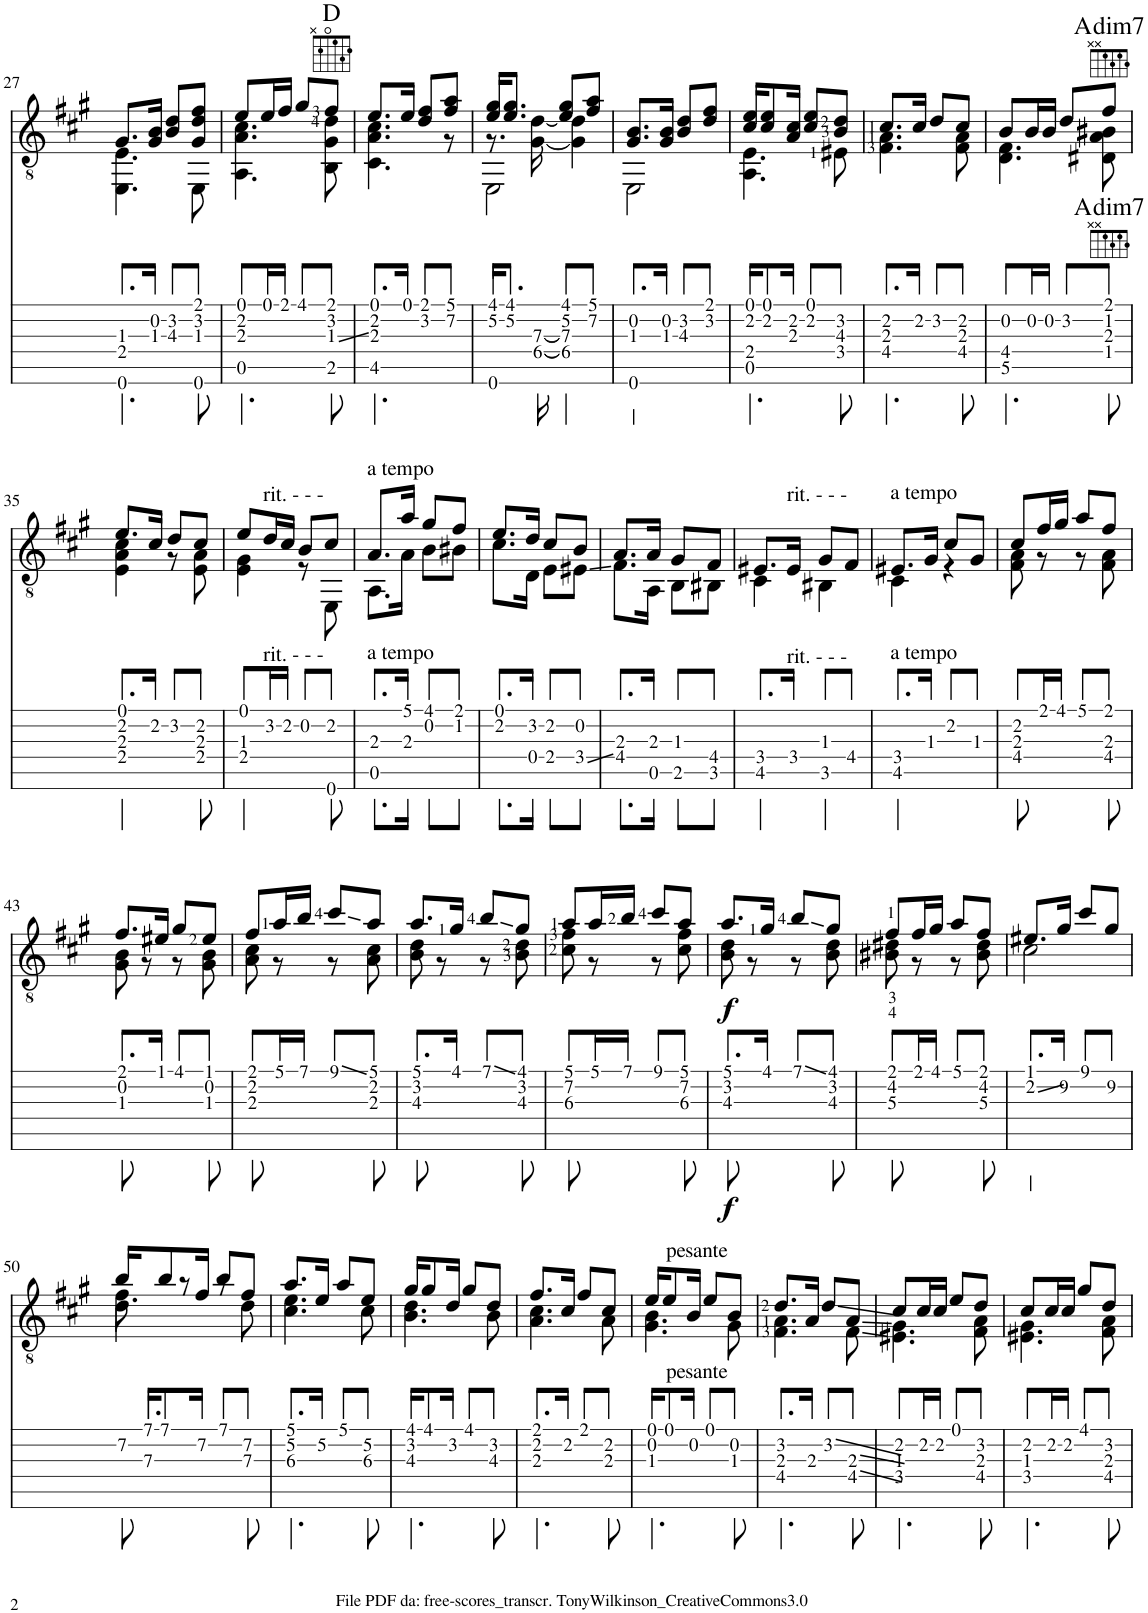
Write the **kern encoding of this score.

**kern	**dynam	**harte	**kern	**dynam	**harte
*part2	*part2	*part2	*part1	*part1	*part1
*staff2	*staff2	*	*staff1	*staff1	*
*I"Chitarra classica (Intavolatura)	*	*	*I"Guitar	*	*
!!LO:PB:g=z
*	*	*	*clefGv2	*	*
*k[f#c#g#]	*	*	*k[f#c#g#]	*	*
*M2/4	*	*	*M2/4	*	*
=27	=27	=27	=27	=27	=27
*^	*	*	*^	*	*
8.G#/L	4.EE\ 4.E\	.	.	8.G#/L	4.EE\ 4.E\	.	.
16G#/ 16B/Jk	.	.	.	16G#/ 16B/Jk	.	.	.
8B/ 8d/L	.	.	.	8B/ 8d/L	.	.	.
8G#/ 8d/ 8f#/J	8EE\	.	.	8G#/ 8d/ 8f#/J	8EE\	.	.
=28	=28	=28	=28	=28	=28	=28	=28
8e/L	4.AA\ 4.A\ 4.c#\	.	.	8e/L	4.AA\ 4.A\ 4.c#\	.	.
16e/L	.	.	.	16e/L	.	.	.
16f#/JJ	.	.	.	16f#/JJ	.	.	.
8g#/L	.	.	.	8g#/L	.	.	.
8f#/J	8BB\ 8G#\ 8d\	.	.	8f#/J	8BB\ 8G#\ 8d\	.	D:maj
=29	=29	=29	=29	=29	=29	=29	=29
8.e/L	4.C#\ 4.A\ 4.c#\	.	.	8.e/L	4.C#\ 4.A\ 4.c#\	.	.
16e/Jk	.	.	.	16e/Jk	.	.	.
8d/ 8f#/L	.	.	.	8d/ 8f#/L	.	.	.
8f#/ 8a/J	8r	.	.	8f#/ 8a/J	8r	.	.
=30	=30	=30	=30	=30	=30	=30	=30
*	*^	*	*	*	*^	*	*
16e/ 16g#/KL	8.r	2EE/	.	.	16e/ 16g#/KL	8.r	2EE\	.	.
8.e/ 8.g#/J	.	.	.	.	8.e/ 8.g#/J	.	.	.	.
.	[16G#\ [16d\	.	.	.	.	[16G#\ [16d\	.	.	.
8e/ 8g#/L	4G#\] 4d\]	.	.	.	8e/ 8g#/L	4G#\] 4d\]	.	.	.
8f#/ 8a/J	.	.	.	.	8f#/ 8a/J	.	.	.	.
*	*v	*v	*	*	*	*	*	*	*
*	*	*	*	*	*v	*v	*	*
=31	=31	=31	=31	=31	=31	=31	=31
8.G#/ 8.B/L	2EE\	.	.	8.G#/ 8.B/L	2EE\	.	.
16G#/ 16B/Jk	.	.	.	16G#/ 16B/Jk	.	.	.
8B/ 8d/L	.	.	.	8B/ 8d/L	.	.	.
8d/ 8f#/J	.	.	.	8d/ 8f#/J	.	.	.
=32	=32	=32	=32	=32	=32	=32	=32
16c#/ 16e/KL	4.AA\ 4.E\	.	.	16c#/ 16e/KL	4.AA\ 4.E\	.	.
8c#/ 8e/	.	.	.	8c#/ 8e/	.	.	.
16A/ 16c#/Jk	.	.	.	16A/ 16c#/Jk	.	.	.
8c#/ 8e/L	.	.	.	8c#/ 8e/L	.	.	.
8B/ 8d/J	8E#X\	.	.	8B/ 8d/J	8E#X\	.	.
=33	=33	=33	=33	=33	=33	=33	=33
8.c#/L	4.F#\ 4.A\	.	.	8.c#/L	4.F#\ 4.A\	.	.
16c#/Jk	.	.	.	16c#/Jk	.	.	.
8d/L	.	.	.	8d/L	.	.	.
8c#/J	8F#\ 8A\	.	.	8c#/J	8F#\ 8A\	.	.
=34	=34	=34	=34	=34	=34	=34	=34
8B/L	4.D\ 4.F#\	.	.	8B/L	4.D\ 4.F#\	.	.
16B/L	.	.	.	16B/L	.	.	.
16B/JJ	.	.	.	16B/JJ	.	.	.
8d/L	.	.	.	8d/L	.	.	.
!	!	!	!LO:H:kt=dim7	!	!	!	!LO:H:kt=dim7
8f#/J	8D#X\ 8A\ 8B#X\	.	A:dim7	8f#/J	8D#X\ 8A\ 8B#X\	.	A:dim7
!!LO:LB:g=z	!!
=35	=35	=35	=35	=35	=35	=35	=35
8.e/L	4E\ 4A\ 4c#\	.	.	8.e/L	4E\ 4A\ 4c#\	.	.
16c#/Jk	.	.	.	16c#/Jk	.	.	.
8d/L	8r	.	.	8d/L	8r	.	.
8c#/J	8E\ 8A\	.	.	8c#/J	8E\ 8A\	.	.
=36	=36	=36	=36	=36	=36	=36	=36
8e/L	4E\ 4G#\	.	.	8e/L	4E\ 4G#\	.	.
!	!	!	!	!LO:TX:a:t=rit. - - -	!	!	!
!LO:TX:a:t=rit. - - -	!	!	!	!	!	!	!
16d/L	.	.	.	16d/L	.	.	.
16c#/JJ	.	.	.	16c#/JJ	.	.	.
8B/L	8r	.	.	8B/L	8r	.	.
8c#/J	8EE\	.	.	8c#/J	8EE\	.	.
=37	=37	=37	=37	=37	=37	=37	=37
!	!	!	!	!LO:TX:a:t=a tempo	!	!	!
!LO:TX:a:t=a tempo	!	!	!	!	!	!	!
8.A/L	8.AA\L	.	.	8.A/L	8.AA\L	.	.
16a/Jk	16A\Jk	.	.	16a/Jk	16A\Jk	.	.
8g#/L	8B\L	.	.	8g#/L	8B\L	.	.
8f#/J	8B#X\J	.	.	8f#/J	8B#X\J	.	.
=38	=38	=38	=38	=38	=38	=38	=38
8.e/L	8.c#\L	.	.	8.e/L	8.c#\L	.	.
16d/Jk	16D\Jk	.	.	16d/Jk	16D\Jk	.	.
8c#/L	8E\L	.	.	8c#/L	8E\L	.	.
8B/J	8E#X\J	.	.	8B/J	8E#X\J	.	.
=39	=39	=39	=39	=39	=39	=39	=39
8.A/L	8.F#\L	.	.	8.A/L	8.F#\L	.	.
16A/Jk	16AA\Jk	.	.	16A/Jk	16AA\Jk	.	.
8G#/L	8BB\L	.	.	8G#/L	8BB\L	.	.
8F#/J	8BB#X\J	.	.	8F#/J	8BB#X\J	.	.
=40	=40	=40	=40	=40	=40	=40	=40
8.E#X/L	4C#\	.	.	8.E#X/L	4C#\	.	.
!	!	!	!	!LO:TX:a:t=rit. - - -	!	!	!
!LO:TX:a:t=rit. - - -	!	!	!	!	!	!	!
16E#/Jk	.	.	.	16E#/Jk	.	.	.
8G#/L	4BB#X\	.	.	8G#/L	4BB#X\	.	.
8F#/J	.	.	.	8F#/J	.	.	.
=41	=41	=41	=41	=41	=41	=41	=41
!	!	!	!	!LO:TX:a:t=a tempo	!	!	!
!LO:TX:a:t=a tempo	!	!	!	!	!	!	!
8.E#X/L	4C#\	.	.	8.E#X/L	4C#\	.	.
16G#/Jk	.	.	.	16G#/Jk	.	.	.
8c#/L	4r	.	.	8c#/L	4r	.	.
8G#/J	.	.	.	8G#/J	.	.	.
=42	=42	=42	=42	=42	=42	=42	=42
8c#/L	8F#\ 8A\	.	.	8c#/L	8F#\ 8A\	.	.
16f#/L	8r	.	.	16f#/L	8r	.	.
16g#/JJ	.	.	.	16g#/JJ	.	.	.
8a/L	8r	.	.	8a/L	8r	.	.
8f#/J	8F#\ 8A\	.	.	8f#/J	8F#\ 8A\	.	.
!!LO:LB:g=z	!!
=43	=43	=43	=43	=43	=43	=43	=43
8.f#/L	8G#\ 8B\	.	.	8.f#/L	8G#\ 8B\	.	.
.	8r	.	.	.	8r	.	.
16e#X/Jk	.	.	.	16e#X/Jk	.	.	.
8g#/L	8r	.	.	8g#/L	8r	.	.
8e#/J	8G#\ 8B\	.	.	8e#/J	8G#\ 8B\	.	.
=44	=44	=44	=44	=44	=44	=44	=44
8f#/L	8A\ 8c#\	.	.	8f#/L	8A\ 8c#\	.	.
16a/L	8r	.	.	16a/L	8r	.	.
16b/JJ	.	.	.	16b/JJ	.	.	.
8cc#/L	8r	.	.	8cc#/L	8r	.	.
8a/J	8A\ 8c#\	.	.	8a/J	8A\ 8c#\	.	.
=45	=45	=45	=45	=45	=45	=45	=45
8.a/L	8B\ 8d\	.	.	8.a/L	8B\ 8d\	.	.
.	8r	.	.	.	8r	.	.
16g#/Jk	.	.	.	16g#/Jk	.	.	.
8b/L	8r	.	.	8b/L	8r	.	.
8g#/J	8B\ 8d\	.	.	8g#/J	8B\ 8d\	.	.
=46	=46	=46	=46	=46	=46	=46	=46
8a/L	8c#\ 8f#\	.	.	8a/L	8c#\ 8f#\	.	.
16a/L	8r	.	.	16a/L	8r	.	.
16b/JJ	.	.	.	16b/JJ	.	.	.
8cc#/L	8r	.	.	8cc#/L	8r	.	.
8a/J	8c#\ 8f#\	.	.	8a/J	8c#\ 8f#\	.	.
=47	=47	=47	=47	=47	=47	=47	=47
!	!	!LO:DY:b	!	!	!	!LO:DY:b	!
8.a/L	8B\ 8d\	f	.	8.a/L	8B\ 8d\	f	.
.	8r	.	.	.	8r	.	.
16g#/Jk	.	.	.	16g#/Jk	.	.	.
8b/L	8r	.	.	8b/L	8r	.	.
8g#/J	8B\ 8d\	.	.	8g#/J	8B\ 8d\	.	.
=48	=48	=48	=48	=48	=48	=48	=48
8f#/L	8B#X\ 8d#X\	.	.	8f#/L	8B#X\ 8d#X\	.	.
16f#/L	8r	.	.	16f#/L	8r	.	.
16g#/JJ	.	.	.	16g#/JJ	.	.	.
8a/L	8r	.	.	8a/L	8r	.	.
8f#/J	8B#\ 8d#\	.	.	8f#/J	8B#\ 8d#\	.	.
=49	=49	=49	=49	=49	=49	=49	=49
8.e#X/L	2c#\	.	.	8.e#X/L	2c#\	.	.
16g#/Jk	.	.	.	16g#/Jk	.	.	.
8cc#/L	.	.	.	8cc#/L	.	.	.
8g#/J	.	.	.	8g#/J	.	.	.
!!LO:LB:g=z
=50	=50	=50	=50	=50	=50	=50	=50
*	*^	*	*	*	*^	*	*
16b/KL	8f#\	4.d/	.	.	16b/KL	8f#\	4.d\	.	.
8b/	.	.	.	.	8b/	.	.	.	.
.	8r	.	.	.	.	8r	.	.	.
16f#/Jk	.	.	.	.	16f#/Jk	.	.	.	.
8b/L	8r	.	.	.	8b/L	8r	.	.	.
8f#/J	8d\	8ryy	.	.	8f#/J	8d\	8ryy	.	.
*	*v	*v	*	*	*	*	*	*	*
*	*	*	*	*	*v	*v	*	*
=51	=51	=51	=51	=51	=51	=51	=51
8.a/L	4.c#\ 4.e\	.	.	8.a/L	4.c#\ 4.e\	.	.
16e/Jk	.	.	.	16e/Jk	.	.	.
8a/L	.	.	.	8a/L	.	.	.
8e/J	8c#\	.	.	8e/J	8c#\	.	.
=52	=52	=52	=52	=52	=52	=52	=52
16g#/KL	4.B\ 4.d\	.	.	16g#/KL	4.B\ 4.d\	.	.
8g#/	.	.	.	8g#/	.	.	.
16d/Jk	.	.	.	16d/Jk	.	.	.
8g#/L	.	.	.	8g#/L	.	.	.
8d/J	8B\	.	.	8d/J	8B\	.	.
=53	=53	=53	=53	=53	=53	=53	=53
8.f#/L	4.A\ 4.c#\	.	.	8.f#/L	4.A\ 4.c#\	.	.
16c#/Jk	.	.	.	16c#/Jk	.	.	.
8f#/L	.	.	.	8f#/L	.	.	.
8c#/J	8A\	.	.	8c#/J	8A\	.	.
=54	=54	=54	=54	=54	=54	=54	=54
!	!	!	!	!LO:TX:a:t=pesante	!	!	!
!LO:TX:a:t=pesante	!	!	!	!	!	!	!
16e/KL	4.G#\ 4.B\	.	.	16e/KL	4.G#\ 4.B\	.	.
8e/	.	.	.	8e/	.	.	.
16B/Jk	.	.	.	16B/Jk	.	.	.
8e/L	.	.	.	8e/L	.	.	.
8B/J	8G#\	.	.	8B/J	8G#\	.	.
=55	=55	=55	=55	=55	=55	=55	=55
8.d/L	4.F#\ 4.A\	.	.	8.d/L	4.F#\ 4.A\	.	.
16A/Jk	.	.	.	16A/Jk	.	.	.
8d/L	.	.	.	8d/L	.	.	.
8A/J	8F#\	.	.	8A/J	8F#\	.	.
=56	=56	=56	=56	=56	=56	=56	=56
8c#/L	4.E#X\ 4.G#\	.	.	8c#/L	4.E#X\ 4.G#\	.	.
16c#/L	.	.	.	16c#/L	.	.	.
16c#/JJ	.	.	.	16c#/JJ	.	.	.
8e/L	.	.	.	8e/L	.	.	.
8d/J	8F#\ 8A\	.	.	8d/J	8F#\ 8A\	.	.
=57	=57	=57	=57	=57	=57	=57	=57
8c#/L	4.E#X\ 4.G#\	.	.	8c#/L	4.E#X\ 4.G#\	.	.
16c#/L	.	.	.	16c#/L	.	.	.
16c#/JJ	.	.	.	16c#/JJ	.	.	.
8g#/L	.	.	.	8g#/L	.	.	.
8d/J	8F#\ 8A\	.	.	8d/J	8F#\ 8A\	.	.
*v	*v	*	*	*	*	*	*
*	*	*	*v	*v	*	*
=	=	=	=	=	=
*-	*-	*-	*-	*-	*-
